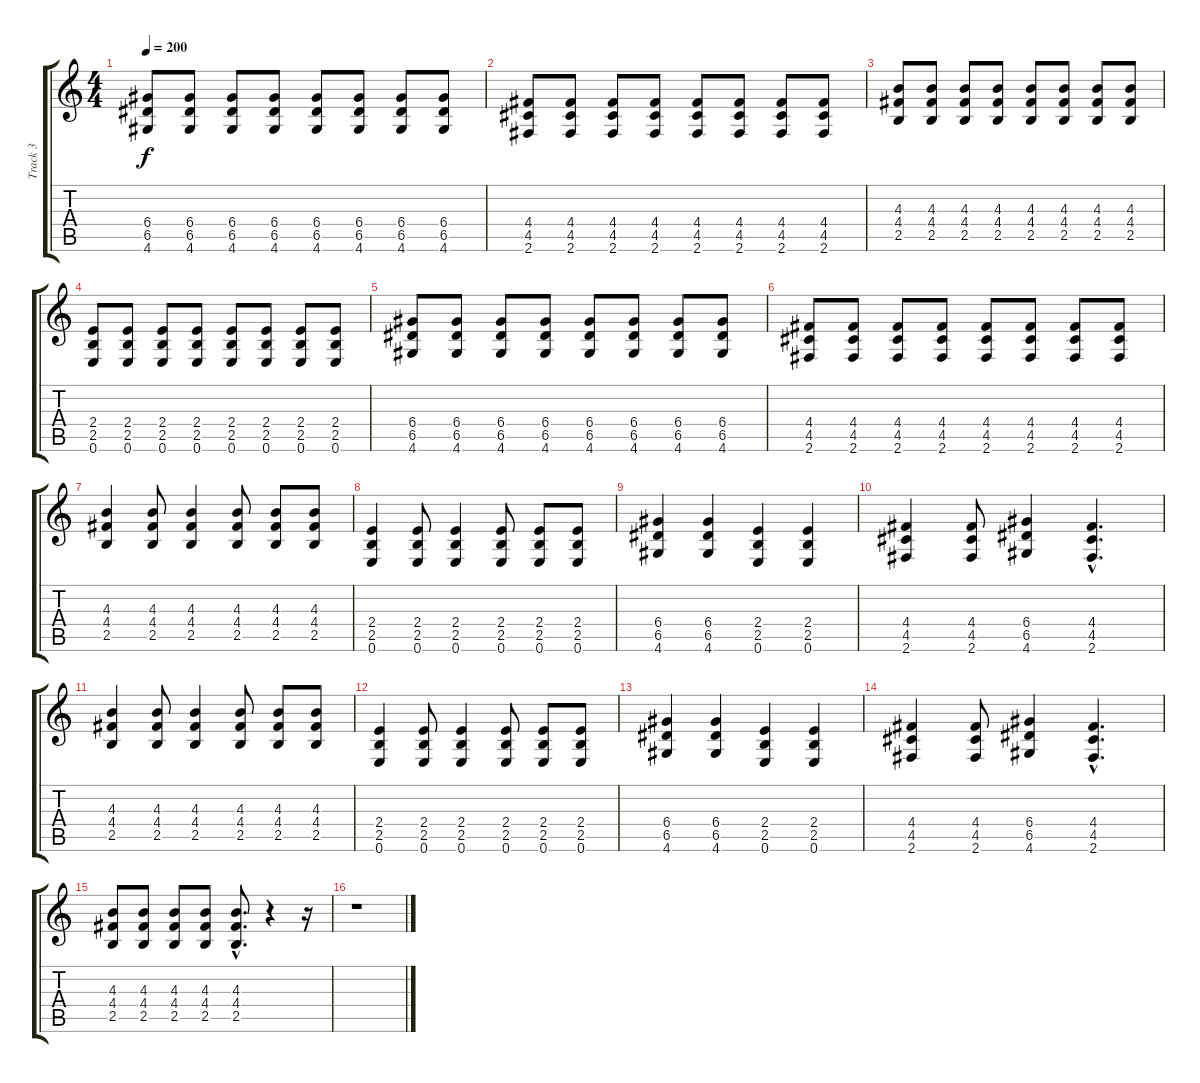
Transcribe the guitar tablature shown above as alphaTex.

\track ("Track 3" "Track 3") {instrument distortionguitar}
\staff {score tabs}
\tuning (E4 B3 G3 D3 A2 E2) {hide}
\ts (4 4)
\tempo 200
\clef g2
\ks c
(6.4 6.5 4.6).8{dy f} (6.4 6.5 4.6).8 (6.4 6.5 4.6).8 (6.4 6.5 4.6).8 (6.4 6.5 4.6).8 (6.4 6.5 4.6).8 (6.4 6.5 4.6).8 (6.4 6.5 4.6).8 |
(4.4 4.5 2.6).8 (4.4 4.5 2.6).8 (4.4 4.5 2.6).8 (4.4 4.5 2.6).8 (4.4 4.5 2.6).8 (4.4 4.5 2.6).8 (4.4 4.5 2.6).8 (4.4 4.5 2.6).8 |
(4.3 4.4 2.5).8 (4.3 4.4 2.5).8 (4.3 4.4 2.5).8 (4.3 4.4 2.5).8 (4.3 4.4 2.5).8 (4.3 4.4 2.5).8 (4.3 4.4 2.5).8 (4.3 4.4 2.5).8 |
(2.4 2.5 0.6).8 (2.4 2.5 0.6).8 (2.4 2.5 0.6).8 (2.4 2.5 0.6).8 (2.4 2.5 0.6).8 (2.4 2.5 0.6).8 (2.4 2.5 0.6).8 (2.4 2.5 0.6).8 |
(6.4 6.5 4.6).8 (6.4 6.5 4.6).8 (6.4 6.5 4.6).8 (6.4 6.5 4.6).8 (6.4 6.5 4.6).8 (6.4 6.5 4.6).8 (6.4 6.5 4.6).8 (6.4 6.5 4.6).8 |
(4.4 4.5 2.6).8 (4.4 4.5 2.6).8 (4.4 4.5 2.6).8 (4.4 4.5 2.6).8 (4.4 4.5 2.6).8 (4.4 4.5 2.6).8 (4.4 4.5 2.6).8 (4.4 4.5 2.6).8 |
(4.3 4.4 2.5).4 (4.3 4.4 2.5).8 (4.3 4.4 2.5).4 (4.3 4.4 2.5).8 (4.3 4.4 2.5).8 (4.3 4.4 2.5).8 |
(2.4 2.5 0.6).4 (2.4 2.5 0.6).8 (2.4 2.5 0.6).4 (2.4 2.5 0.6).8 (2.4 2.5 0.6).8 (2.4 2.5 0.6).8 |
(6.4 6.5 4.6).4 (6.4 6.5 4.6).4 (2.4 2.5 0.6).4 (2.4 2.5 0.6).4 |
(4.4 4.5 2.6).4 (4.4 4.5 2.6).8 (6.4 6.5 4.6).4 (4.4{hac} 4.5{hac} 2.6{hac}).4{d} |
(4.3 4.4 2.5).4 (4.3 4.4 2.5).8 (4.3 4.4 2.5).4 (4.3 4.4 2.5).8 (4.3 4.4 2.5).8 (4.3 4.4 2.5).8 |
(2.4 2.5 0.6).4 (2.4 2.5 0.6).8 (2.4 2.5 0.6).4 (2.4 2.5 0.6).8 (2.4 2.5 0.6).8 (2.4 2.5 0.6).8 |
(6.4 6.5 4.6).4 (6.4 6.5 4.6).4 (2.4 2.5 0.6).4 (2.4 2.5 0.6).4 |
(4.4 4.5 2.6).4 (4.4 4.5 2.6).8 (6.4 6.5 4.6).4 (4.4{hac} 4.5{hac} 2.6{hac}).4{d} |
(4.3 4.4 2.5).8 (4.3 4.4 2.5).8 (4.3 4.4 2.5).8 (4.3 4.4 2.5).8 (4.3{hac} 4.4{hac} 2.5{hac}).8{d} r.4 r.16 |
r.1
